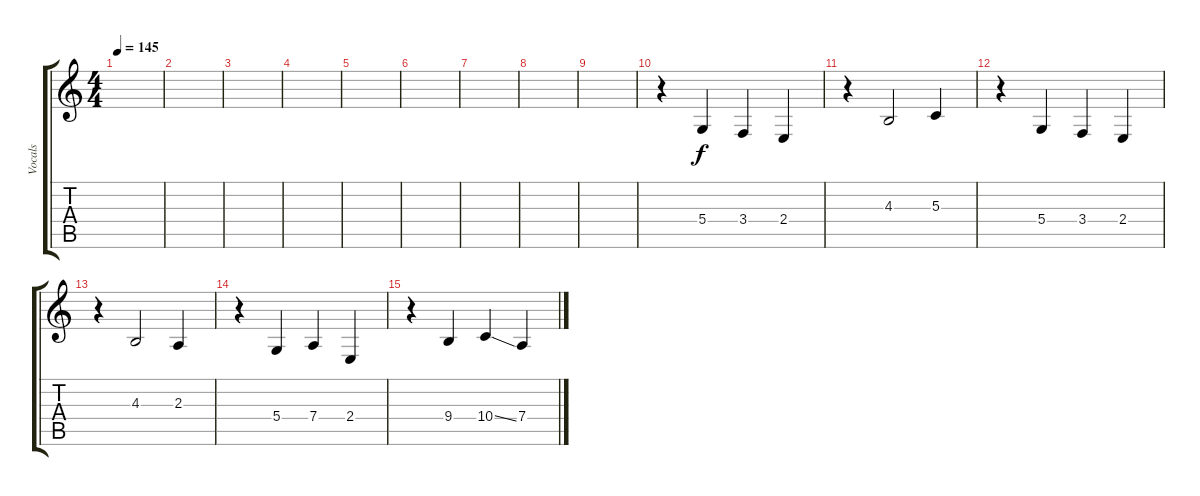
\track ("Vocals" "Vocals") {instrument sopranosax}
\staff {score tabs}
\tuning (E4 B3 G3 D3 A2 E2) {hide}
\ts (4 4)
\tempo 145
\clef g2
\ks c
|
|
|
|
|
|
|
|
|
r.4 5.4.4 3.4.4 2.4.4 |
r.4 4.3.2 5.3.4 |
r.4 5.4.4 3.4.4 2.4.4 |
r.4 4.3.2 2.3.4 |
r.4 5.4.4 7.4.4 2.4.4 |
r.4 9.4.4 10.4{ss}.4 7.4.4
